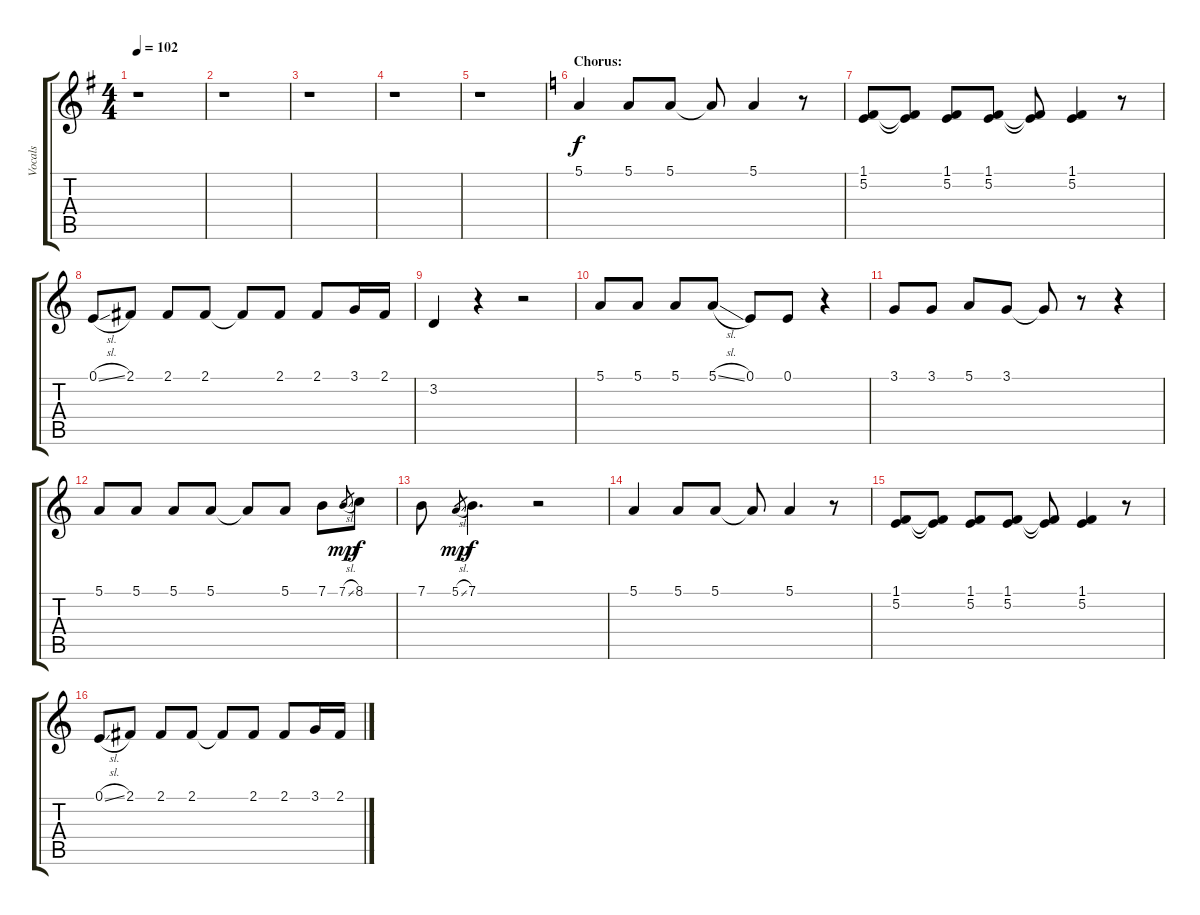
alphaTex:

\track ("Vocals" "Vocals") {instrument violin}
\staff {score tabs}
\tuning (E4 B3 G3 D3 A2 E2) {hide}
\ts (4 4)
\tempo 102
\clef g2
\ks eminor
r.1{dy f} |
r.1 |
r.1 |
r.1 |
r.1 |
\section ("" "Chorus:")
\ks c
5.1.4 5.1.8 5.1.8 5.1{t}.8 5.1.4 r.8 |
(1.1 5.2).8 (1.1{t} 5.2{t}).8 (1.1 5.2).8 (1.1 5.2).8 (1.1{t} 5.2{t}).8 (1.1 5.2).4 r.8 |
0.1{sl}.8 2.1.8 2.1.8 2.1.8 2.1{t}.8 2.1.8 2.1.8 3.1.16 2.1.16 |
3.2.4 r.4 r.2 |
5.1.8 5.1.8 5.1.8 5.1{sl}.8 0.1.8 0.1.8 r.4 |
3.1.8 3.1.8 5.1.8 3.1.8 3.1{t}.8 r.8 r.4 |
5.1.8 5.1.8 5.1.8 5.1.8 5.1{t}.8 5.1.8 7.1.8 7.1{sl}.8{gr dy mp} 8.1.8{dy f} |
7.1.8 5.1{sl}.8{gr dy mp} 7.1.4{d dy f} r.2 |
5.1.4 5.1.8 5.1.8 5.1{t}.8 5.1.4 r.8 |
(1.1 5.2).8 (1.1{t} 5.2{t}).8 (1.1 5.2).8 (1.1 5.2).8 (1.1{t} 5.2{t}).8 (1.1 5.2).4 r.8 |
0.1{sl}.8 2.1.8 2.1.8 2.1.8 2.1{t}.8 2.1.8 2.1.8 3.1.16 2.1.16
